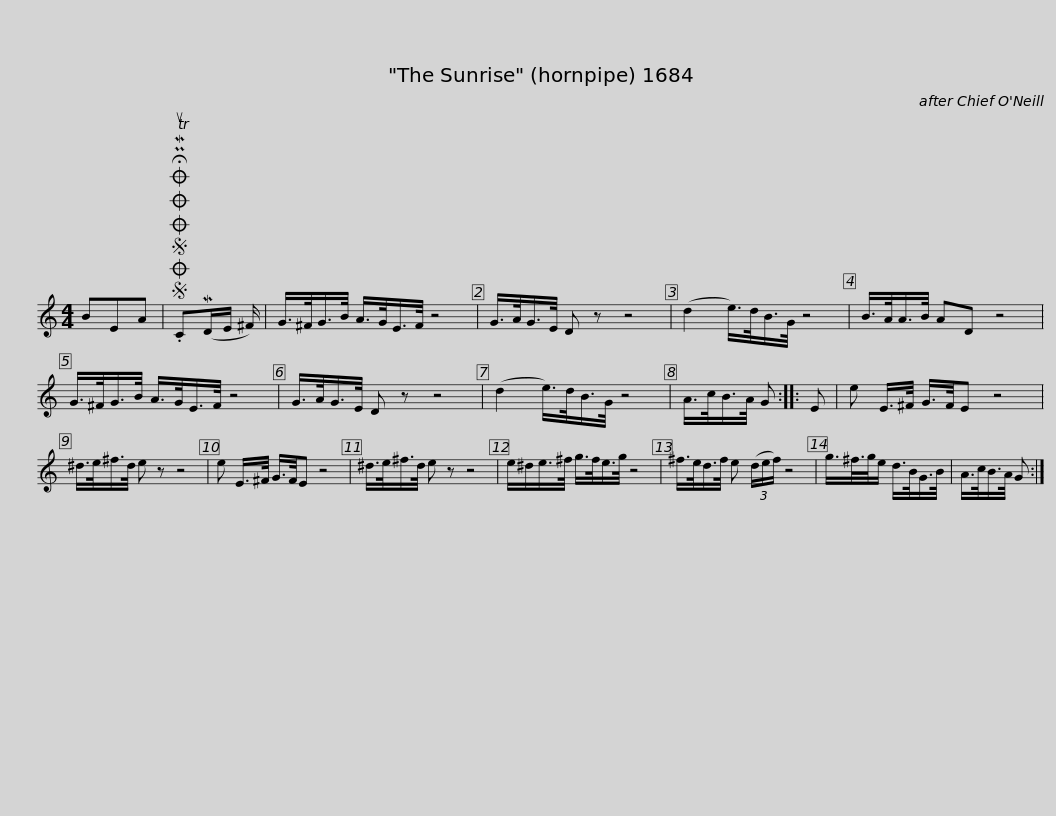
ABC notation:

X:1
L:1/8
M:4/4
I:linebreak $
K:C
V:1 treble
V:1
 BEA |SOSOOO .!fermata!PMTuC(MD/E/ ^F/) | G/>^F/G/>B/ A/>G/E/>F/ z4 | G/>A/G/>E/ D z z4 | (d2 e/>)d/B/>G/ z4 | %5
 B/>A/A/>B/ AD z4 |$ G/>^F/G/>B/ A/>G/E/>F/ z4 | G/>A/G/>E/ D z z4 | (d2 e/>)d/B/>G/ z4 | A/>c/B/>A/ G :: %10
 E | e E/>^F/ G/>F/E z4 |$ ^d/>e/^f/>d/ e z z4 | e E/>^F/ G/>F/E z4 | ^d/>e/^f/>d/ e z z4 | %15
 e/^d/e/>^f/ g/>f/e/>g/ z4 | ^f/>e/d/>f/ e (3(d/e/f/) z4 |$ g3/4^f3/8g/4e/ d/>B/G/>B/ | A/>c/B/>A/ G :| %19
